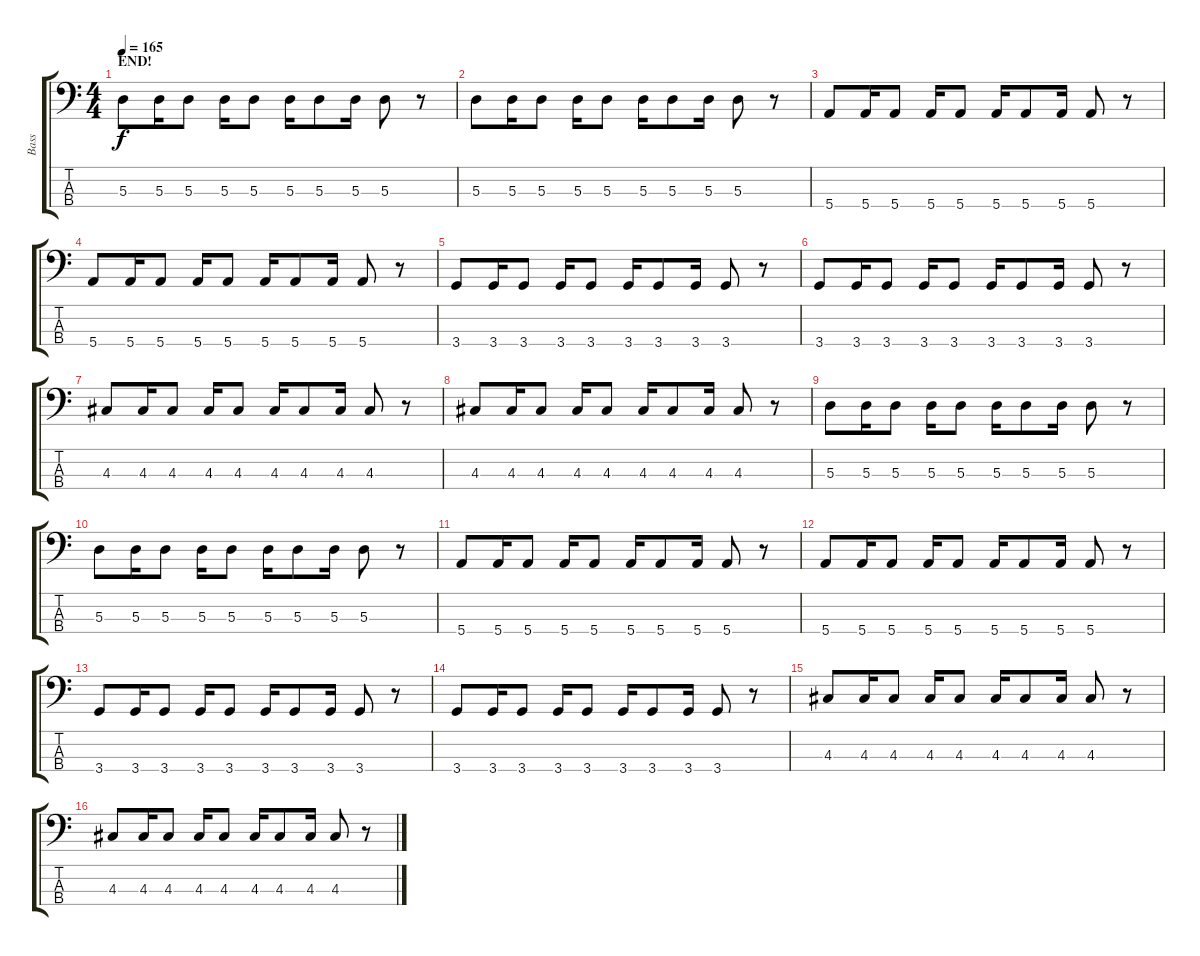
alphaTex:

\track ("Bass" "Bass") {instrument electricbassfinger}
\staff {score tabs}
\tuning (G2 D2 A1 E1) {hide}
\ts (4 4)
\section ("" "END!")
\tempo 165
\clef f4
\ks c
5.3.8{dy f} 5.3.16 5.3.8 5.3.16 5.3.8 5.3.16 5.3.8 5.3.16 5.3.8 r.8 |
5.3.8 5.3.16 5.3.8 5.3.16 5.3.8 5.3.16 5.3.8 5.3.16 5.3.8 r.8 |
5.4.8 5.4.16 5.4.8 5.4.16 5.4.8 5.4.16 5.4.8 5.4.16 5.4.8 r.8 |
5.4.8 5.4.16 5.4.8 5.4.16 5.4.8 5.4.16 5.4.8 5.4.16 5.4.8 r.8 |
3.4.8 3.4.16 3.4.8 3.4.16 3.4.8 3.4.16 3.4.8 3.4.16 3.4.8 r.8 |
3.4.8 3.4.16 3.4.8 3.4.16 3.4.8 3.4.16 3.4.8 3.4.16 3.4.8 r.8 |
4.3.8 4.3.16 4.3.8 4.3.16 4.3.8 4.3.16 4.3.8 4.3.16 4.3.8 r.8 |
4.3.8 4.3.16 4.3.8 4.3.16 4.3.8 4.3.16 4.3.8 4.3.16 4.3.8 r.8 |
5.3.8 5.3.16 5.3.8 5.3.16 5.3.8 5.3.16 5.3.8 5.3.16 5.3.8 r.8 |
5.3.8 5.3.16 5.3.8 5.3.16 5.3.8 5.3.16 5.3.8 5.3.16 5.3.8 r.8 |
5.4.8 5.4.16 5.4.8 5.4.16 5.4.8 5.4.16 5.4.8 5.4.16 5.4.8 r.8 |
5.4.8 5.4.16 5.4.8 5.4.16 5.4.8 5.4.16 5.4.8 5.4.16 5.4.8 r.8 |
3.4.8 3.4.16 3.4.8 3.4.16 3.4.8 3.4.16 3.4.8 3.4.16 3.4.8 r.8 |
3.4.8 3.4.16 3.4.8 3.4.16 3.4.8 3.4.16 3.4.8 3.4.16 3.4.8 r.8 |
4.3.8 4.3.16 4.3.8 4.3.16 4.3.8 4.3.16 4.3.8 4.3.16 4.3.8 r.8 |
4.3.8 4.3.16 4.3.8 4.3.16 4.3.8 4.3.16 4.3.8 4.3.16 4.3.8 r.8
